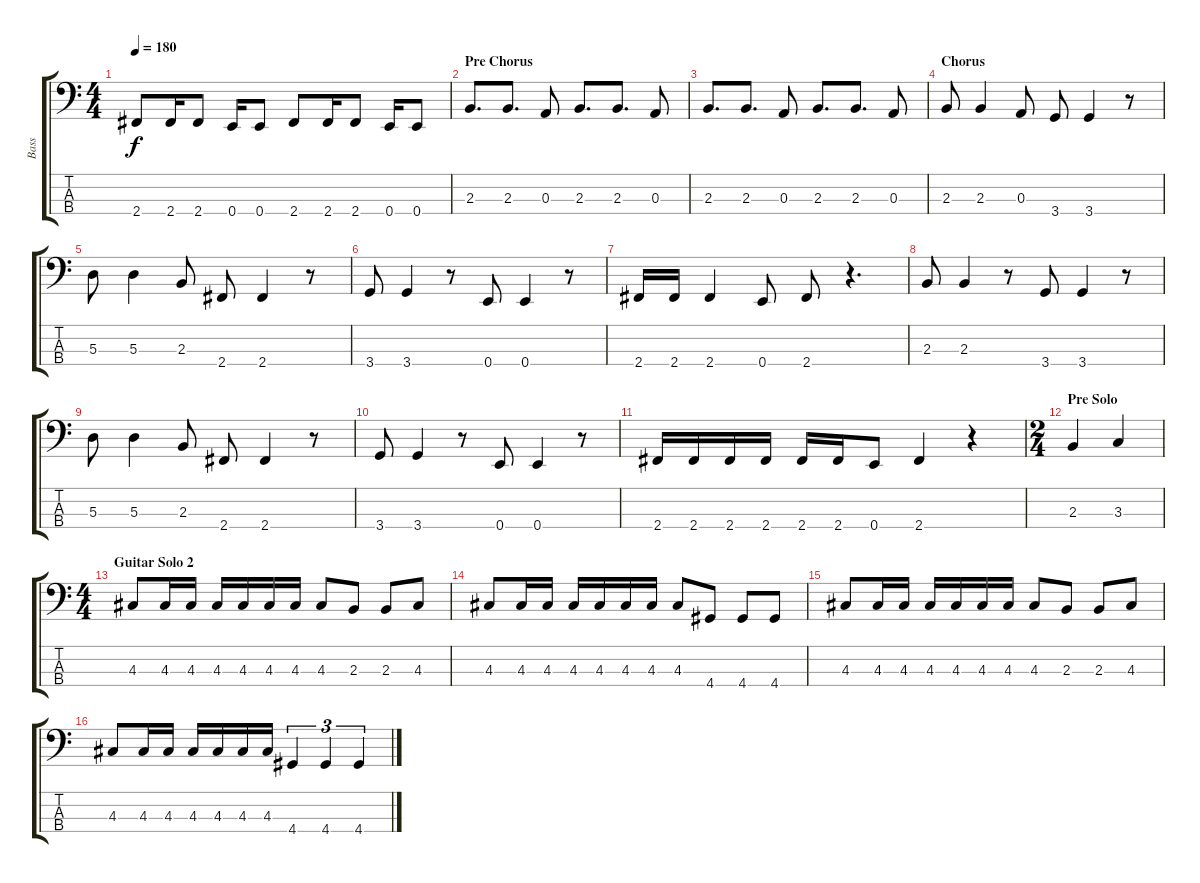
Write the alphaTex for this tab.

\track ("Bass" "Bass") {instrument electricbasspick}
\staff {score tabs}
\tuning (G2 D2 A1 E1) {hide}
\ts (4 4)
\tempo 180
\clef f4
\ks c
2.4.8{dy f} 2.4.16 2.4.8 0.4.16 0.4.8 2.4.8 2.4.16 2.4.8 0.4.16 0.4.8 |
\section ("" "Pre Chorus")
2.3.8{d} 2.3.8{d} 0.3.8 2.3.8{d} 2.3.8{d} 0.3.8 |
2.3.8{d} 2.3.8{d} 0.3.8 2.3.8{d} 2.3.8{d} 0.3.8 |
\section ("" "Chorus")
2.3.8 2.3.4 0.3.8 3.4.8 3.4.4 r.8 |
5.3.8 5.3.4 2.3.8 2.4.8 2.4.4 r.8 |
3.4.8 3.4.4 r.8 0.4.8 0.4.4 r.8 |
2.4.16 2.4.16 2.4.4 0.4.8 2.4.8 r.4{d} |
2.3.8 2.3.4 r.8 3.4.8 3.4.4 r.8 |
5.3.8 5.3.4 2.3.8 2.4.8 2.4.4 r.8 |
3.4.8 3.4.4 r.8 0.4.8 0.4.4 r.8 |
2.4.16 2.4.16 2.4.16 2.4.16 2.4.16 2.4.16 0.4.8 2.4.4 r.4 |
\ts (2 4)
\section ("" "Pre Solo")
2.3.4 3.3.4 |
\ts (4 4)
\section ("" "Guitar Solo 2")
4.3.8 4.3.16 4.3.16 4.3.16 4.3.16 4.3.16 4.3.16 4.3.8 2.3.8 2.3.8 4.3.8 |
4.3.8 4.3.16 4.3.16 4.3.16 4.3.16 4.3.16 4.3.16 4.3.8 4.4.8 4.4.8 4.4.8 |
4.3.8 4.3.16 4.3.16 4.3.16 4.3.16 4.3.16 4.3.16 4.3.8 2.3.8 2.3.8 4.3.8 |
4.3.8 4.3.16 4.3.16 4.3.16 4.3.16 4.3.16 4.3.16 4.4.4{tu (3 2)} 4.4.4{tu (3 2)} 4.4.4{tu (3 2)}
